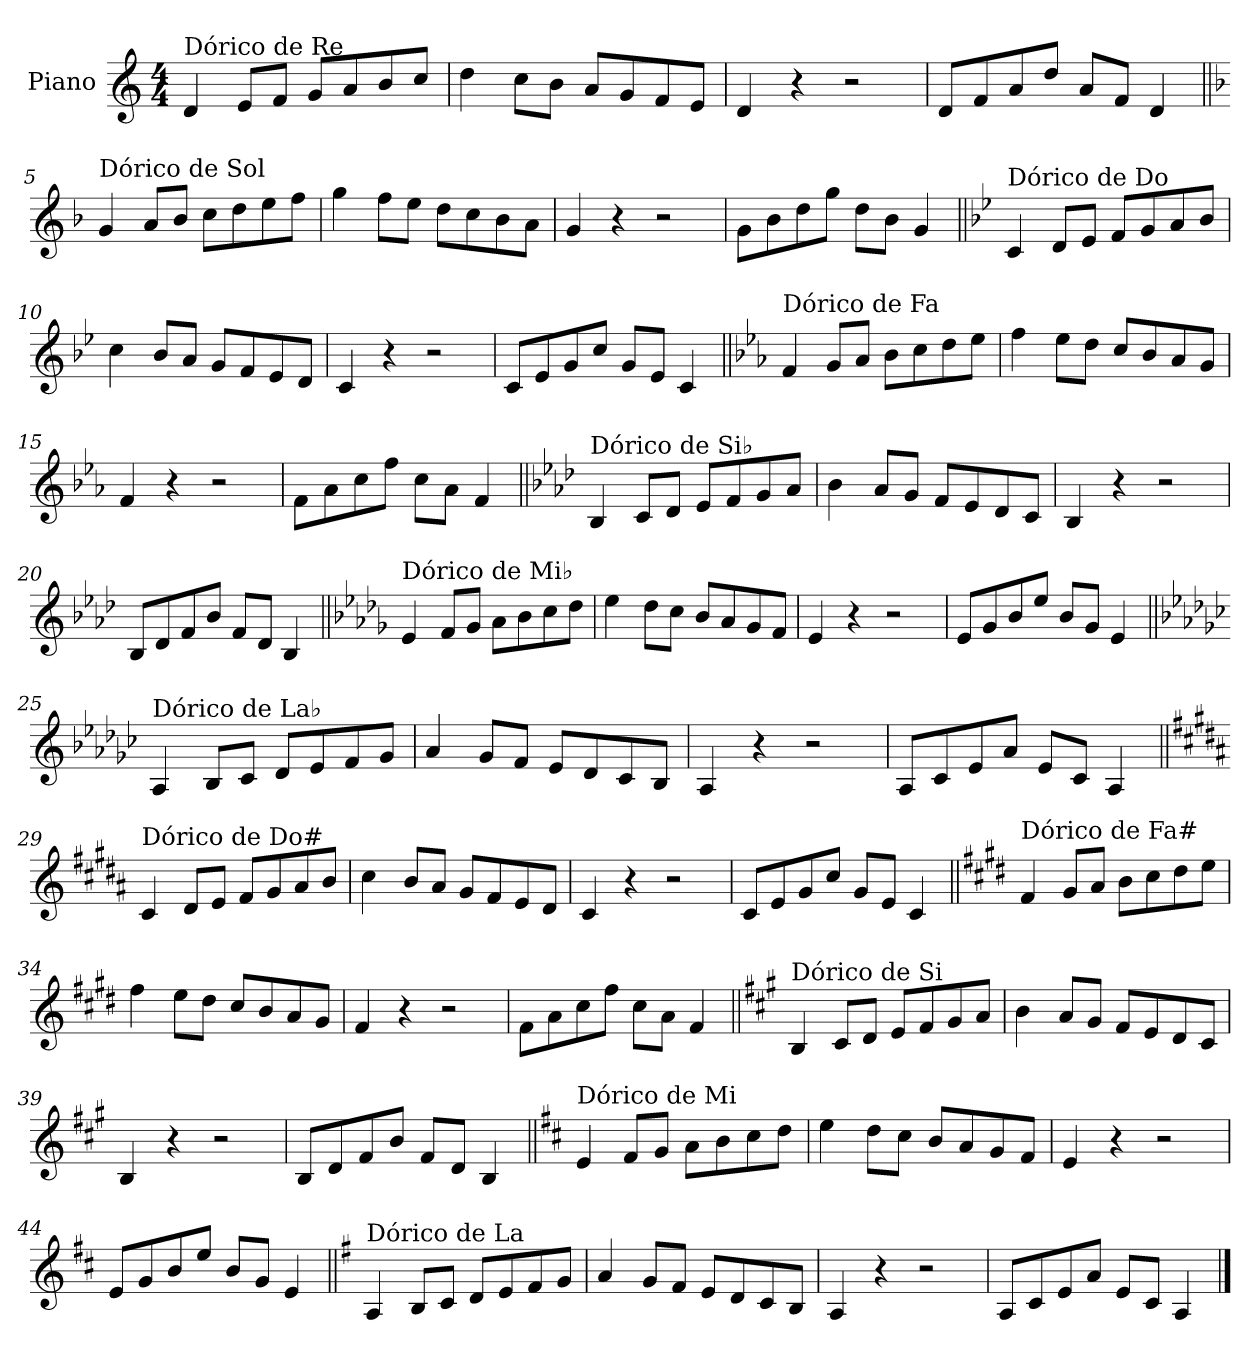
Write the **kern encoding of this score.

**kern
*part1
*staff1
*I"Piano
*I'Pno.
*clefG2
*k[]
*M4/4
=1
!LO:TX:a:t=Dórico de Re
4d/
8e/L
8f/J
8g/L
8a/
8b/
8cc/J
=2
4dd\
8cc\L
8b\J
8a/L
8g/
8f/
8e/J
=3
4d/
4r
2r
=4
8d/L
8f/
8a/
8dd/J
8a/L
8f/J
4d/
!!LO:LB:g=z
=5||
*k[b-]
!LO:TX:a:t=Dórico de Sol
4g/
8a/L
8b-/J
8cc\L
8dd\
8ee\
8ff\J
=6
4gg\
8ff\L
8ee\J
8dd\L
8cc\
8b-\
8a\J
=7
4g/
4r
2r
=8
8g\L
8b-\
8dd\
8gg\J
8dd\L
8b-\J
4g/
!!LO:LB:g=z
=9||
*k[b-e-]
!LO:TX:a:t=Dórico de Do
4c/
8d/L
8e-/J
8f/L
8g/
8a/
8b-/J
=10
4cc\
8b-/L
8a/J
8g/L
8f/
8e-/
8d/J
=11
4c/
4r
2r
=12
8c/L
8e-/
8g/
8cc/J
8g/L
8e-/J
4c/
!!LO:LB:g=z
=13||
*k[b-e-a-]
!LO:TX:a:t=Dórico de Fa
4f/
8g/L
8a-/J
8b-\L
8cc\
8dd\
8ee-\J
=14
4ff\
8ee-\L
8dd\J
8cc/L
8b-/
8a-/
8g/J
=15
4f/
4r
2r
=16
8f\L
8a-\
8cc\
8ff\J
8cc\L
8a-\J
4f/
!!LO:LB:g=z
=17||
*k[b-e-a-d-]
!LO:TX:a:t=Dórico de Si♭
4B-/
8c/L
8d-/J
8e-/L
8f/
8g/
8a-/J
=18
4b-\
8a-/L
8g/J
8f/L
8e-/
8d-/
8c/J
=19
4B-/
4r
2r
=20
8B-/L
8d-/
8f/
8b-/J
8f/L
8d-/J
4B-/
!!LO:LB:g=z
=21||
*k[b-e-a-d-g-]
!LO:TX:a:t=Dórico de Mi♭
4e-/
8f/L
8g-/J
8a-\L
8b-\
8cc\
8dd-\J
=22
4ee-\
8dd-\L
8cc\J
8b-/L
8a-/
8g-/
8f/J
=23
4e-/
4r
2r
=24
8e-/L
8g-/
8b-/
8ee-/J
8b-/L
8g-/J
4e-/
!!LO:LB:g=z
=25||
*k[b-e-a-d-g-c-]
!LO:TX:a:t=Dórico de La♭
4A-/
8B-/L
8c-/J
8d-/L
8e-/
8f/
8g-/J
=26
4a-/
8g-/L
8f/J
8e-/L
8d-/
8c-/
8B-/J
=27
4A-/
4r
2r
=28
8A-/L
8c-/
8e-/
8a-/J
8e-/L
8c-/J
4A-/
!!LO:LB:g=z
=29||
*k[f#c#g#d#a#]
!LO:TX:a:t=Dórico de Do#
4c#/
8d#/L
8e/J
8f#/L
8g#/
8a#/
8b/J
=30
4cc#\
8b/L
8a#/J
8g#/L
8f#/
8e/
8d#/J
=31
4c#/
4r
2r
=32
8c#/L
8e/
8g#/
8cc#/J
8g#/L
8e/J
4c#/
!!LO:LB:g=z
=33||
*k[f#c#g#d#]
!LO:TX:a:t=Dórico de Fa#
4f#/
8g#/L
8a/J
8b\L
8cc#\
8dd#\
8ee\J
=34
4ff#\
8ee\L
8dd#\J
8cc#/L
8b/
8a/
8g#/J
=35
4f#/
4r
2r
=36
8f#\L
8a\
8cc#\
8ff#\J
8cc#\L
8a\J
4f#/
!!LO:LB:g=z
=37||
*k[f#c#g#]
!LO:TX:a:t=Dórico de Si
4B/
8c#/L
8d/J
8e/L
8f#/
8g#/
8a/J
=38
4b\
8a/L
8g#/J
8f#/L
8e/
8d/
8c#/J
=39
4B/
4r
2r
=40
8B/L
8d/
8f#/
8b/J
8f#/L
8d/J
4B/
!!LO:LB:g=z
=41||
*k[f#c#]
!LO:TX:a:t=Dórico de Mi
4e/
8f#/L
8g/J
8a\L
8b\
8cc#\
8dd\J
=42
4ee\
8dd\L
8cc#\J
8b/L
8a/
8g/
8f#/J
=43
4e/
4r
2r
=44
8e/L
8g/
8b/
8ee/J
8b/L
8g/J
4e/
!!LO:LB:g=z
=45||
*k[f#]
!LO:TX:a:t=Dórico de La
4A/
8B/L
8c/J
8d/L
8e/
8f#/
8g/J
=46
4a/
8g/L
8f#/J
8e/L
8d/
8c/
8B/J
=47
4A/
4r
2r
=48
8A/L
8c/
8e/
8a/J
8e/L
8c/J
4A/
==
*-
